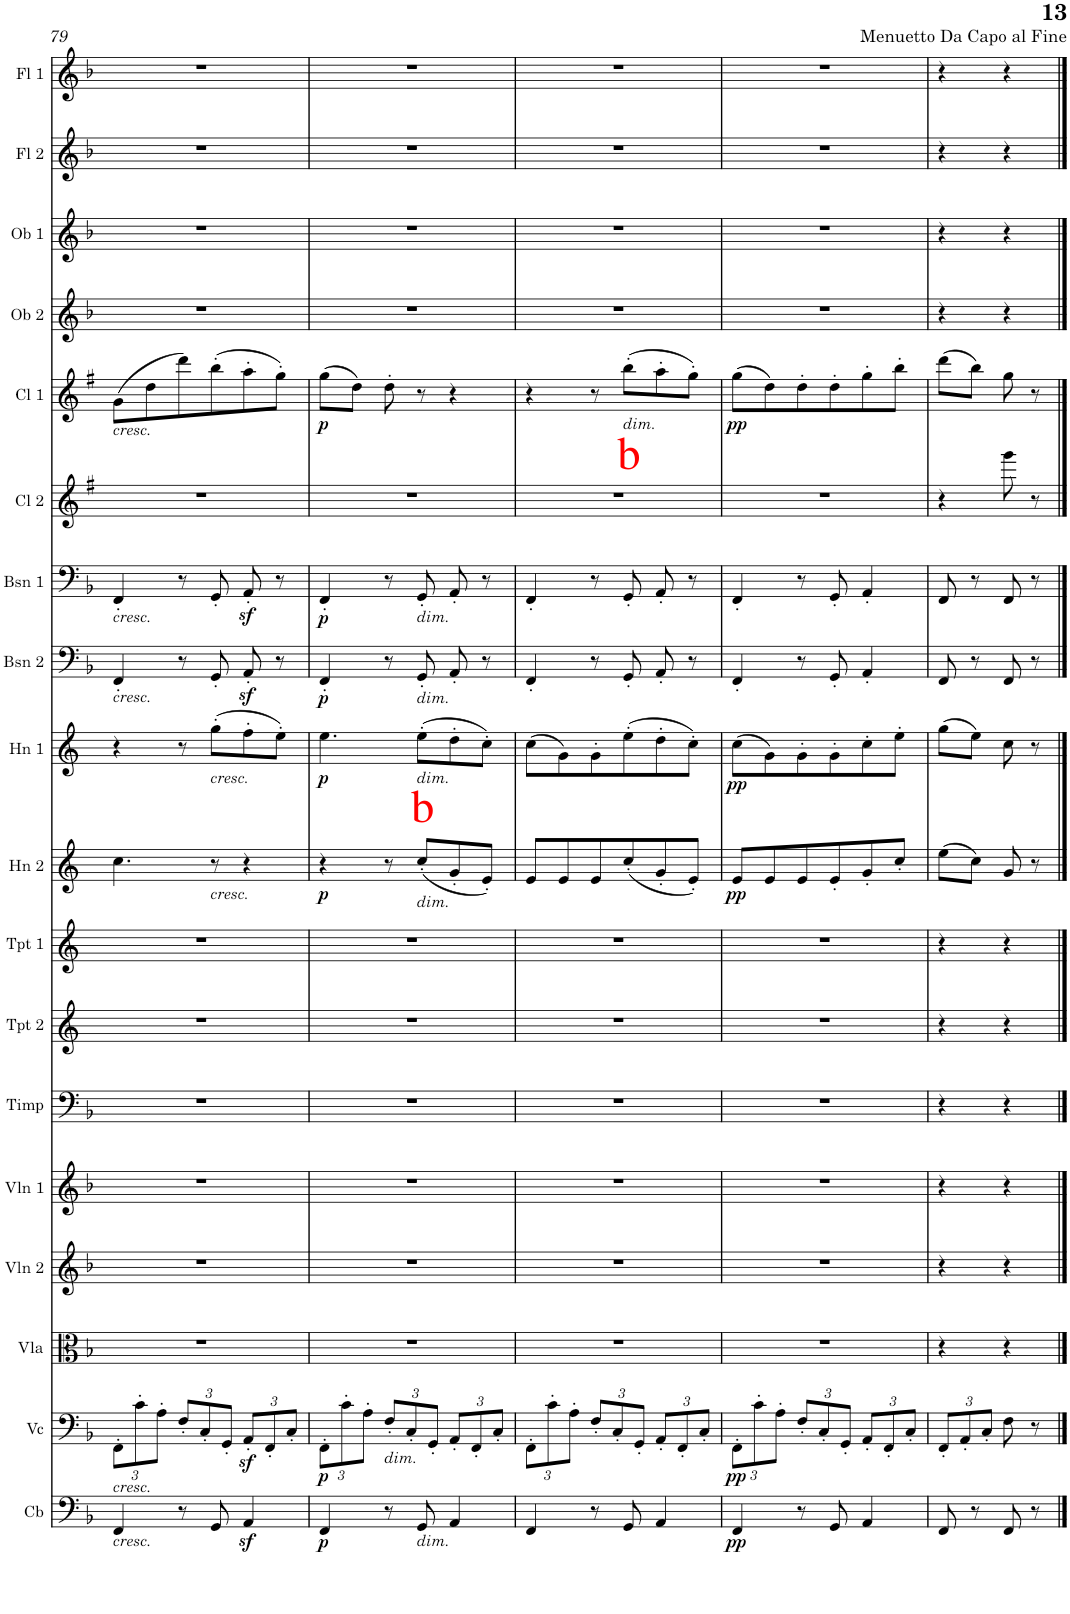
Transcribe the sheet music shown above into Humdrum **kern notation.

**kern	**dynam	**kern	**dynam	**kern	**kern	**kern	**kern	**kern	**kern	**kern	**dynam	**kern	**text	**dynam	**kern	**dynam	**kern	**dynam	**kern	**kern	**text	**dynam	**kern	**kern	**kern	**kern
*part18	*part18	*part17	*part17	*part16	*part15	*part14	*part13	*part12	*part11	*part10	*part10	*part9	*part9	*part9	*part8	*part8	*part7	*part7	*part6	*part5	*part5	*part5	*part4	*part3	*part2	*part1
*staff18	*staff18	*staff17	*staff17	*staff16	*staff15	*staff14	*staff13	*staff12	*staff11	*staff10	*staff10	*staff9	*staff9	*staff9	*staff8	*staff8	*staff7	*staff7	*staff6	*staff5	*staff5	*staff5	*staff4	*staff3	*staff2	*staff1
*I"Contrabass	*	*I"Violoncello	*	*I"Viola	*I"Violin 2	*I"Violin 1	*I"Timpani	*I"F Trumpet 2	*I"F Trumpet 1	*I"F Horn 2	*	*I"F Horn 1	*	*	*I"Bassoon 2	*	*I"Bassoon 1	*	*I"Bb Clarinet 2	*I"Bb Clarinet 1	*	*	*I"Oboe 2	*I"Oboe 1	*I"Flute 2	*I"Flute 1
*I'Cb	*	*I'Vc	*	*I'Vla	*I'Vln 2	*I'Vln 1	*I'Timp	*I'Tpt 2	*I'Tpt 1	*I'Hn 2	*	*I'Hn 1	*	*	*I'Bsn 2	*	*I'Bsn 1	*	*I'Cl 2	*I'Cl 1	*	*	*I'Ob 2	*I'Ob 1	*I'Fl 2	*I'Fl 1
!!LO:PB:g=z
*clefF4	*	*clefF4	*	*clefC3	*clefG2	*clefG2	*clefF4	*clefG2	*clefG2	*clefG2	*	*clefG2	*	*	*clefF4	*	*clefF4	*	*clefG2	*clefG2	*	*	*clefG2	*clefG2	*clefG2	*clefG2
*Trd7c12	*	*	*	*	*	*	*	*Trd-3c-5	*Trd-3c-5	*Trd4c7	*	*Trd4c7	*	*	*	*	*	*	*Trd1c2	*Trd1c2	*	*	*	*	*	*
*k[b-]	*	*k[b-]	*	*k[b-]	*k[b-]	*k[b-]	*k[b-]	*k[]	*k[]	*k[]	*	*k[]	*	*	*k[b-]	*	*k[b-]	*	*k[f#]	*k[f#]	*	*	*k[b-]	*k[b-]	*k[b-]	*k[b-]
*M3/4	*	*M3/4	*	*M3/4	*M3/4	*M3/4	*M3/4	*M3/4	*M3/4	*M3/4	*	*M3/4	*	*	*M3/4	*	*M3/4	*	*M3/4	*M3/4	*	*	*M3/4	*M3/4	*M3/4	*M3/4
*	*	*Xbrackettup	*	*	*	*	*	*	*	*	*	*	*	*	*	*	*	*	*	*	*	*	*	*	*	*
=79	=79	=79	=79	=79	=79	=79	=79	=79	=79	=79	=79	=79	=79	=79	=79	=79	=79	=79	=79	=79	=79	=79	=79	=79	=79	=79
!	!	!	!	!	!	!	!	!	!	!	!	!	!	!	!	!	!	!	!	!LO:TX:b:i:t=cresc.	!	!	!	!	!	!
!	!	!	!	!	!	!	!	!	!	!	!	!	!	!	!	!	!LO:TX:b:i:t=cresc.	!	!	!	!	!	!	!	!	!
!	!	!	!	!	!	!	!	!	!	!	!	!	!	!	!LO:TX:b:i:t=cresc.	!	!	!	!	!	!	!	!	!	!	!
!	!	!LO:TX:b:i:t=cresc.	!	!	!	!	!	!	!	!	!	!	!	!	!	!	!	!	!	!	!	!	!	!	!	!
!LO:TX:b:i:t=cresc.	!	!	!	!	!	!	!	!	!	!	!	!	!	!	!	!	!	!	!	!	!	!	!	!	!	!
4FF/	.	12FF'\L	.	2.r	2.r	2.r	2.r	2.r	2.r	4.cc\	.	4r	.	.	4FF'/	.	4FF'/	.	2.r	(8g\L	.	.	2.r	2.r	2.r	2.r
.	.	12c'\	.	.	.	.	.	.	.	.	.	.	.	.	.	.	.	.	.	.	.	.	.	.	.	.
.	.	.	.	.	.	.	.	.	.	.	.	.	.	.	.	.	.	.	.	8dd\	.	.	.	.	.	.
.	.	12A'\J	.	.	.	.	.	.	.	.	.	.	.	.	.	.	.	.	.	.	.	.	.	.	.	.
8r	.	12F'/L	.	.	.	.	.	.	.	.	.	8r	.	.	8r	.	8r	.	.	8ddd\)	.	.	.	.	.	.
.	.	12C'/	.	.	.	.	.	.	.	.	.	.	.	.	.	.	.	.	.	.	.	.	.	.	.	.
!	!	!	!	!	!	!	!	!	!	!	!	!LO:TX:b:i:t=cresc.	!	!	!	!	!	!	!	!	!	!	!	!	!	!
!	!	!	!	!	!	!	!	!	!	!LO:TX:b:i:t=cresc.	!	!	!	!	!	!	!	!	!	!	!	!	!	!	!	!
8GG/	.	.	.	.	.	.	.	.	.	8r	.	(8gg'\L	.	.	8GG'/	.	8GG'/	.	.	(8bb'\	.	.	.	.	.	.
.	.	12GG'/J	.	.	.	.	.	.	.	.	.	.	.	.	.	.	.	.	.	.	.	.	.	.	.	.
4AAz</	.	12AAz<'/L	.	.	.	.	.	.	.	4r	.	8ff'\	.	.	8AAz<'/	.	8AAz<'/	.	.	8aa'\	.	.	.	.	.	.
.	.	12FF'/	.	.	.	.	.	.	.	.	.	.	.	.	.	.	.	.	.	.	.	.	.	.	.	.
.	.	.	.	.	.	.	.	.	.	.	.	8ee'\J)	.	.	8r	.	8r	.	.	8gg'\J)	.	.	.	.	.	.
.	.	12C'/J	.	.	.	.	.	.	.	.	.	.	.	.	.	.	.	.	.	.	.	.	.	.	.	.
=80	=80	=80	=80	=80	=80	=80	=80	=80	=80	=80	=80	=80	=80	=80	=80	=80	=80	=80	=80	=80	=80	=80	=80	=80	=80	=80
!	!LO:DY:b	!	!LO:DY:b	!	!	!	!	!	!	!	!LO:DY:b	!	!	!LO:DY:b	!	!LO:DY:b	!	!LO:DY:b	!	!	!	!LO:DY:b	!	!	!	!
4FF/	p	12FF'\L	p	2.r	2.r	2.r	2.r	2.r	2.r	4r	p	4.ee\	.	p	4FF'/	p	4FF'/	p	2.r	(8gg\L	.	p	2.r	2.r	2.r	2.r
.	.	12c'\	.	.	.	.	.	.	.	.	.	.	.	.	.	.	.	.	.	.	.	.	.	.	.	.
.	.	.	.	.	.	.	.	.	.	.	.	.	.	.	.	.	.	.	.	8dd\J)	.	.	.	.	.	.
.	.	12A'\J	.	.	.	.	.	.	.	.	.	.	.	.	.	.	.	.	.	.	.	.	.	.	.	.
!	!	!LO:TX:b:i:t=dim.	!	!	!	!	!	!	!	!	!	!	!	!	!	!	!	!	!	!	!	!	!	!	!	!
8r	.	12F'/L	.	.	.	.	.	.	.	8r	.	.	.	.	8r	.	8r	.	.	8dd'\	.	.	.	.	.	.
.	.	12C'/	.	.	.	.	.	.	.	.	.	.	.	.	.	.	.	.	.	.	.	.	.	.	.	.
!	!	!	!	!	!	!	!	!	!	!	!	!	!	!	!	!	!LO:TX:b:i:t=dim.	!	!	!	!	!	!	!	!	!
!	!	!	!	!	!	!	!	!	!	!	!	!	!	!	!LO:TX:b:i:t=dim.	!	!	!	!	!	!	!	!	!	!	!
!	!	!	!	!	!	!	!	!	!	!	!	!LO:TX:b:i:t=dim.	!	!	!	!	!	!	!	!	!	!	!	!	!	!
!	!	!	!	!	!	!	!	!	!	!LO:TX:b:i:t=dim.	!	!	!	!	!	!	!	!	!	!	!	!	!	!	!	!
!LO:TX:b:i:t=dim.	!	!	!	!	!	!	!	!	!	!	!	!	!	!	!	!	!	!	!	!	!	!	!	!	!	!
!	!	!	!	!	!	!	!	!	!	!	!	!	!LO:LY:b:color=#FF0000	!	!	!	!	!	!	!	!	!	!	!	!	!
8GG/	.	.	.	.	.	.	.	.	.	(8cc'/L	.	(8ee'\L	b	.	8GG'/	.	8GG'/	.	.	8r	.	.	.	.	.	.
.	.	12GG'/J	.	.	.	.	.	.	.	.	.	.	.	.	.	.	.	.	.	.	.	.	.	.	.	.
4AA/	.	12AA'/L	.	.	.	.	.	.	.	8g'/	.	8dd'\	.	.	8AA'/	.	8AA'/	.	.	4r	.	.	.	.	.	.
.	.	12FF'/	.	.	.	.	.	.	.	.	.	.	.	.	.	.	.	.	.	.	.	.	.	.	.	.
.	.	.	.	.	.	.	.	.	.	8e'/J)	.	8cc'\J)	.	.	8r	.	8r	.	.	.	.	.	.	.	.	.
.	.	12C'/J	.	.	.	.	.	.	.	.	.	.	.	.	.	.	.	.	.	.	.	.	.	.	.	.
=81	=81	=81	=81	=81	=81	=81	=81	=81	=81	=81	=81	=81	=81	=81	=81	=81	=81	=81	=81	=81	=81	=81	=81	=81	=81	=81
4FF/	.	12FF'\L	.	2.r	2.r	2.r	2.r	2.r	2.r	8e/L	.	(8cc\L	.	.	4FF'/	.	4FF'/	.	2.r	4r	.	.	2.r	2.r	2.r	2.r
.	.	12c'\	.	.	.	.	.	.	.	.	.	.	.	.	.	.	.	.	.	.	.	.	.	.	.	.
.	.	.	.	.	.	.	.	.	.	8e/	.	8g\)	.	.	.	.	.	.	.	.	.	.	.	.	.	.
.	.	12A'\J	.	.	.	.	.	.	.	.	.	.	.	.	.	.	.	.	.	.	.	.	.	.	.	.
8r	.	12F'/L	.	.	.	.	.	.	.	8e/	.	8g'\	.	.	8r	.	8r	.	.	8r	.	.	.	.	.	.
.	.	12C'/	.	.	.	.	.	.	.	.	.	.	.	.	.	.	.	.	.	.	.	.	.	.	.	.
!	!	!	!	!	!	!	!	!	!	!	!	!	!	!	!	!	!	!	!	!LO:TX:b:i:t=dim.	!	!	!	!	!	!
!	!	!	!	!	!	!	!	!	!	!	!	!	!	!	!	!	!	!	!	!	!LO:LY:b:color=#FF0000	!	!	!	!	!
8GG/	.	.	.	.	.	.	.	.	.	(8cc'/	.	(8ee'\	.	.	8GG'/	.	8GG'/	.	.	(8bb'\L	b	.	.	.	.	.
.	.	12GG'/J	.	.	.	.	.	.	.	.	.	.	.	.	.	.	.	.	.	.	.	.	.	.	.	.
4AA/	.	12AA'/L	.	.	.	.	.	.	.	8g'/	.	8dd'\	.	.	8AA'/	.	8AA'/	.	.	8aa'\	.	.	.	.	.	.
.	.	12FF'/	.	.	.	.	.	.	.	.	.	.	.	.	.	.	.	.	.	.	.	.	.	.	.	.
.	.	.	.	.	.	.	.	.	.	8e'/J)	.	8cc'\J)	.	.	8r	.	8r	.	.	8gg'\J)	.	.	.	.	.	.
.	.	12C'/J	.	.	.	.	.	.	.	.	.	.	.	.	.	.	.	.	.	.	.	.	.	.	.	.
=82	=82	=82	=82	=82	=82	=82	=82	=82	=82	=82	=82	=82	=82	=82	=82	=82	=82	=82	=82	=82	=82	=82	=82	=82	=82	=82
!	!LO:DY:b	!	!LO:DY:b	!	!	!	!	!	!	!	!LO:DY:b	!	!	!LO:DY:b	!	!	!	!	!	!	!	!LO:DY:b	!	!	!	!
4FF/	pp	12FF'\L	pp	2.r	2.r	2.r	2.r	2.r	2.r	8e/L	pp	(8cc\L	.	pp	4FF'/	.	4FF'/	.	2.r	(8gg\L	.	pp	2.r	2.r	2.r	2.r
.	.	12c'\	.	.	.	.	.	.	.	.	.	.	.	.	.	.	.	.	.	.	.	.	.	.	.	.
.	.	.	.	.	.	.	.	.	.	8e/	.	8g\)	.	.	.	.	.	.	.	8dd\)	.	.	.	.	.	.
.	.	12A'\J	.	.	.	.	.	.	.	.	.	.	.	.	.	.	.	.	.	.	.	.	.	.	.	.
8r	.	12F'/L	.	.	.	.	.	.	.	8e/	.	8g'\	.	.	8r	.	8r	.	.	8dd'\	.	.	.	.	.	.
.	.	12C'/	.	.	.	.	.	.	.	.	.	.	.	.	.	.	.	.	.	.	.	.	.	.	.	.
8GG/	.	.	.	.	.	.	.	.	.	8e'/	.	8g'\	.	.	8GG'/	.	8GG'/	.	.	8dd'\	.	.	.	.	.	.
.	.	12GG'/J	.	.	.	.	.	.	.	.	.	.	.	.	.	.	.	.	.	.	.	.	.	.	.	.
4AA/	.	12AA'/L	.	.	.	.	.	.	.	8g'/	.	8cc'\	.	.	4AA'/	.	4AA'/	.	.	8gg'\	.	.	.	.	.	.
.	.	12FF'/	.	.	.	.	.	.	.	.	.	.	.	.	.	.	.	.	.	.	.	.	.	.	.	.
.	.	.	.	.	.	.	.	.	.	8cc'/J	.	8ee'\J	.	.	.	.	.	.	.	8bb'\J	.	.	.	.	.	.
.	.	12C'/J	.	.	.	.	.	.	.	.	.	.	.	.	.	.	.	.	.	.	.	.	.	.	.	.
=83	=83	=83	=83	=83	=83	=83	=83	=83	=83	=83	=83	=83	=83	=83	=83	=83	=83	=83	=83	=83	=83	=83	=83	=83	=83	=83
8FF/	.	12FF'/L	.	4r	4r	4r	4r	4r	4r	(8ee\L	.	(8gg\L	.	.	8FF/	.	8FF/	.	4r	(8ddd\L	.	.	4r	4r	4r	4r
.	.	12AA'/	.	.	.	.	.	.	.	.	.	.	.	.	.	.	.	.	.	.	.	.	.	.	.	.
8r	.	.	.	.	.	.	.	.	.	8cc\J)	.	8ee\J)	.	.	8r	.	8r	.	.	8bb\J)	.	.	.	.	.	.
.	.	12C'/J	.	.	.	.	.	.	.	.	.	.	.	.	.	.	.	.	.	.	.	.	.	.	.	.
8FF/	.	8F\	.	4r	4r	4r	4r	4r	4r	8g/	.	8cc\	.	.	8FF/	.	8FF/	.	8ggg\	8gg\	.	.	4r	4r	4r	4r
8r	.	8r	.	.	.	.	.	.	.	8r	.	8r	.	.	8r	.	8r	.	8r	8r	.	.	.	.	.	.
!	!	!	!	!	!	!	!	!	!	!	!	!	!	!	!	!	!	!	!	!	!	!	!	!	!	!LO:TX:a:t=Menuetto Da Capo al Fine
==	==	==	==	==	==	==	==	==	==	==	==	==	==	==	==	==	==	==	==	==	==	==	==	==	==	==
*-	*-	*-	*-	*-	*-	*-	*-	*-	*-	*-	*-	*-	*-	*-	*-	*-	*-	*-	*-	*-	*-	*-	*-	*-	*-	*-
